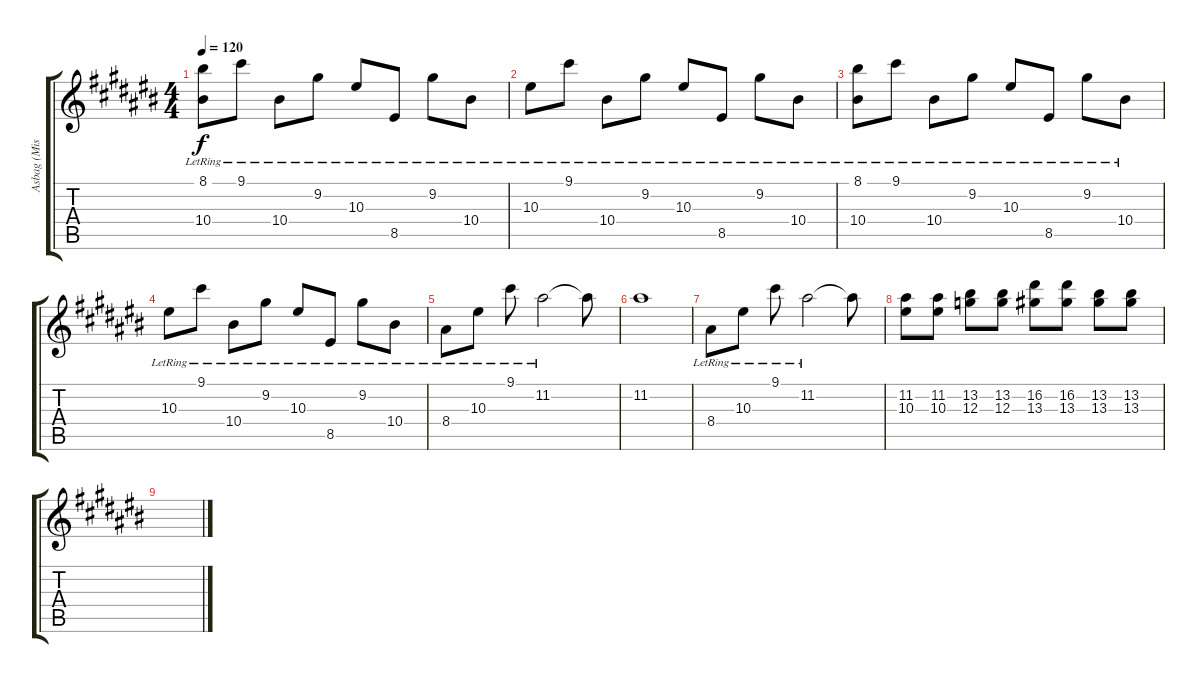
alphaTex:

\track ("Asbag (Misato)" "Asbag (Mis") {instrument acousticguitarnylon}
\staff {score tabs}
\tuning (E4 B3 G3 D3 A2 E2) {hide}
\ts (4 4)
\tempo 120
\clef g2
\ks c#
(8.1 10.4{lr}).8{dy f} 9.1{lr}.8 10.4{lr}.8 9.2{lr}.8 10.3{lr}.8 8.5{lr}.8 9.2{lr}.8 10.4{lr}.8 |
10.3{lr}.8 9.1{lr}.8 10.4{lr}.8 9.2{lr}.8 10.3{lr}.8 8.5{lr}.8 9.2{lr}.8 10.4{lr}.8 |
(8.1 10.4{lr}).8 9.1{lr}.8 10.4{lr}.8 9.2{lr}.8 10.3{lr}.8 8.5{lr}.8 9.2{lr}.8 10.4{lr}.8 |
10.3{lr}.8 9.1{lr}.8 10.4{lr}.8 9.2{lr}.8 10.3{lr}.8 8.5{lr}.8 9.2{lr}.8 10.4{lr}.8 |
8.4{lr}.8 10.3{lr}.8 9.1{lr}.8 11.2{lr}.2 11.2{t}.8 |
11.2.1 |
8.4{lr}.8 10.3{lr}.8 9.1{lr}.8 11.2{lr}.2 11.2{t}.8 |
(11.2 10.3).8 (11.2 10.3).8 (13.2 12.3).8 (13.2 12.3).8 (16.2 13.3).8 (16.2 13.3).8 (13.2 13.3).8 (13.2 13.3).8 |
\section ("" "")
